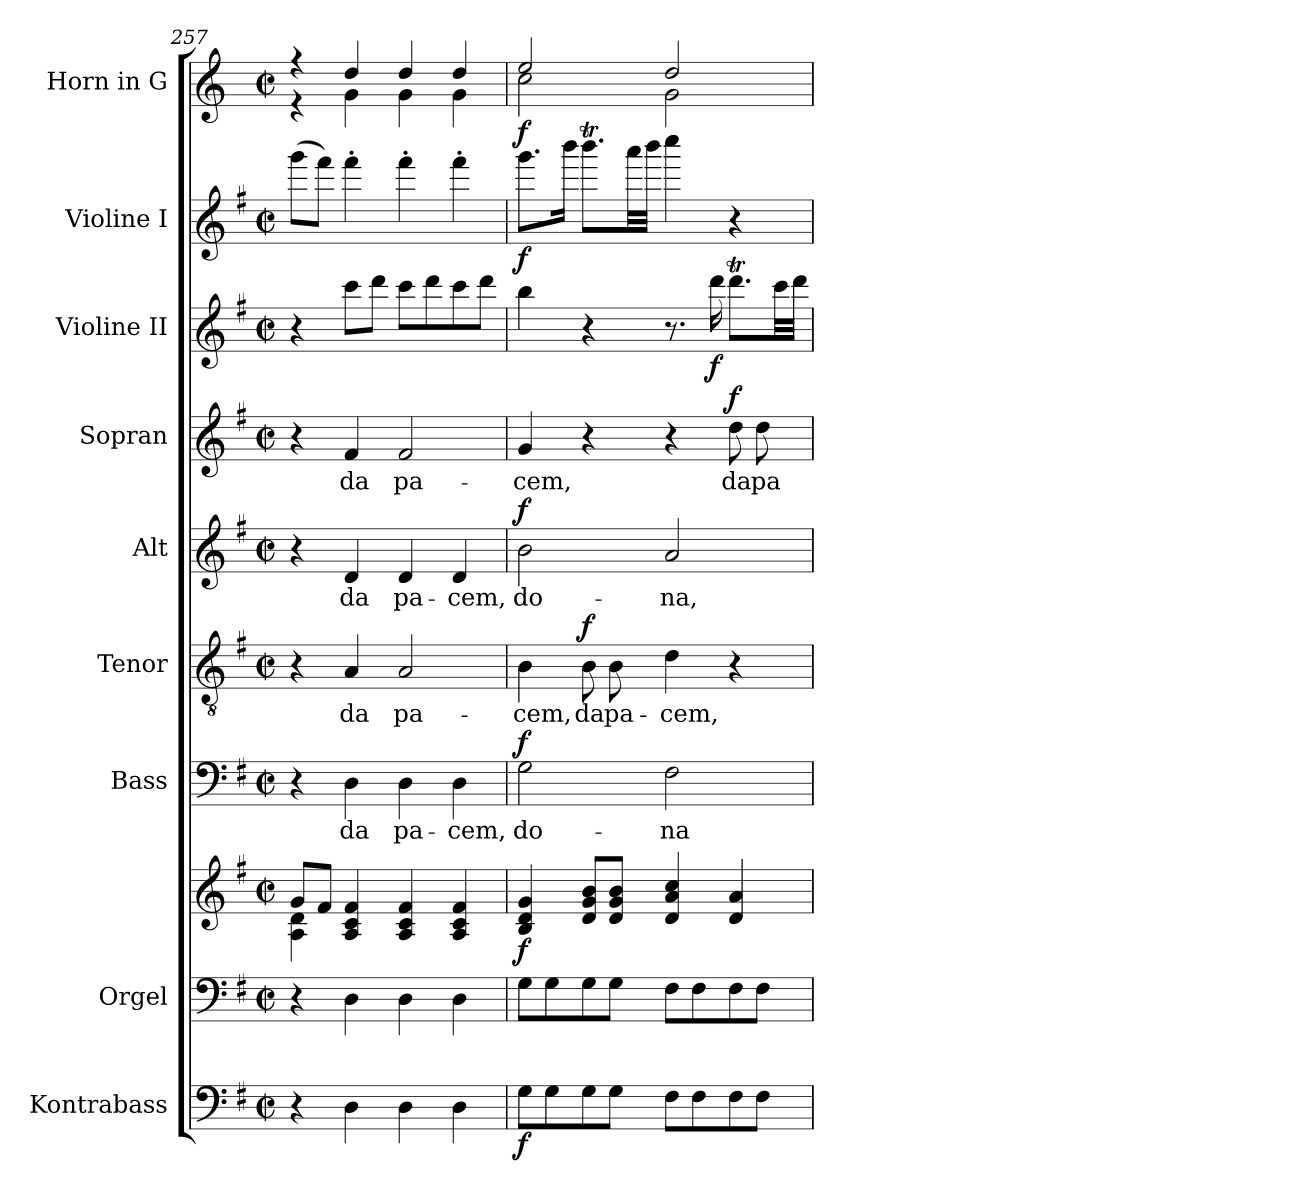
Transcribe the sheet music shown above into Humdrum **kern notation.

**kern	**dynam	**kern	**kern	**dynam	**kern	**text	**dynam	**kern	**text	**dynam	**kern	**text	**dynam	**kern	**text	**dynam	**kern	**dynam	**kern	**dynam	**kern	**dynam
*part9	*part9	*part8	*part8	*part8	*part7	*part7	*part7	*part6	*part6	*part6	*part5	*part5	*part5	*part4	*part4	*part4	*part3	*part3	*part2	*part2	*part1	*part1
*staff10	*staff10	*staff9	*staff8	*staff8/9	*staff7	*staff7	*staff7	*staff6	*staff6	*staff6	*staff5	*staff5	*staff5	*staff4	*staff4	*staff4	*staff3	*staff3	*staff2	*staff2	*staff1	*staff1
*I"Kontrabass	*	*I"Orgel	*	*	*I"Bass	*	*	*I"Tenor	*	*	*I"Alt	*	*	*I"Sopran	*	*	*I"Violine II	*	*I"Violine I	*	*I"Horn in G	*
*I'Kb.	*	*I'Org.	*	*	*I'B	*	*	*I'T	*	*	*I'A	*	*	*I'S	*	*	*I'Vl. II	*	*I'Vl. I	*	*I'Hrn.	*
*clefF4	*	*clefF4	*clefG2	*	*clefF4	*	*	*clefGv2	*	*	*clefG2	*	*	*clefG2	*	*	*clefG2	*	*clefG2	*	*clefG2	*
*ITrd7c12	*	*	*	*	*	*	*	*	*	*	*	*	*	*	*	*	*ITrd7c12	*	*ITrd7c12	*	*ITrd3c5	*
*k[f#]	*	*k[f#]	*k[f#]	*	*k[f#]	*	*	*k[f#]	*	*	*k[f#]	*	*	*k[f#]	*	*	*k[f#]	*	*k[f#]	*	*k[f#]	*
*G:	*	*G:	*G:	*	*G:	*	*	*G:	*	*	*G:	*	*	*G:	*	*	*G:	*	*G:	*	*G:	*
*M2/2	*	*M2/2	*M2/2	*	*M2/2	*	*	*M2/2	*	*	*M2/2	*	*	*M2/2	*	*	*M2/2	*	*M2/2	*	*M2/2	*
*met(c|)	*	*met(c|)	*met(c|)	*	*met(c|)	*	*	*met(c|)	*	*	*met(c|)	*	*	*met(c|)	*	*	*met(c|)	*	*met(c|)	*	*met(c|)	*
=257	=257	=257	=257	=257	=257	=257	=257	=257	=257	=257	=257	=257	=257	=257	=257	=257	=257	=257	=257	=257	=257	=257
*	*	*	*^	*	*	*	*	*	*	*	*	*	*	*	*	*	*	*	*	*	*^	*
4r	.	4r	8g/L	4A\ 4d\	.	4r	.	.	4r	.	.	4r	.	.	4r	.	.	4r	.	(>8gg\L	.	4r	4r	.
.	.	.	8f#/J	.	.	.	.	.	.	.	.	.	.	.	.	.	.	.	.	8ff#\J)	.	.	.	.
!	!	!	!	!	!	!	!LO:LY:b	!	!	!LO:LY:b	!	!	!LO:LY:b	!	!	!LO:LY:b	!	!	!	!	!	!	!	!
4DD\	.	4D\	4A/ 4c/ 4f#/	2.ryy	.	4D\	da	.	4A/	da	.	4d/	da	.	4f#/	da	.	8cc\L	.	4ff#'>\	.	4a/	4d\	.
.	.	.	.	.	.	.	.	.	.	.	.	.	.	.	.	.	.	8dd\J	.	.	.	.	.	.
!	!	!	!	!	!	!	!LO:LY:b	!	!	!LO:LY:b	!	!	!LO:LY:b	!	!	!LO:LY:b	!	!	!	!	!	!	!	!
4DD\	.	4D\	4A/ 4c/ 4f#/	.	.	4D\	pa-	.	2A/	pa-	.	4d/	pa-	.	2f#/	pa-	.	8cc\L	.	4ff#'>\	.	4a/	4d\	.
.	.	.	.	.	.	.	.	.	.	.	.	.	.	.	.	.	.	8dd\	.	.	.	.	.	.
!	!	!	!	!	!	!	!LO:LY:b	!	!	!	!	!	!LO:LY:b	!	!	!	!	!	!	!	!	!	!	!
4DD\	.	4D\	4A/ 4c/ 4f#/	.	.	4D\	-cem,	.	.	.	.	4d/	-cem,	.	.	.	.	8cc\	.	4ff#'>\	.	4a/	4d\	.
.	.	.	.	.	.	.	.	.	.	.	.	.	.	.	.	.	.	8dd\J	.	.	.	.	.	.
*	*	*	*v	*v	*	*	*	*	*	*	*	*	*	*	*	*	*	*	*	*	*	*	*	*
=258	=258	=258	=258	=258	=258	=258	=258	=258	=258	=258	=258	=258	=258	=258	=258	=258	=258	=258	=258	=258	=258	=258	=258
!	!LO:DY:b	!	!	!LO:DY:b	!	!LO:LY:b	!LO:DY:a	!	!LO:LY:b	!	!	!LO:LY:b	!LO:DY:a	!	!LO:LY:b	!	!	!	!	!LO:DY:b	!	!	!LO:DY:b
8GG\L	f	8G\L	4B/ 4d/ 4g/	f	2G\	do-	f	4B\	-cem,	.	2b\	do-	f	4g/	-cem,	.	4b\	.	8.gg\L	f	2b/	2g\	f
8GG\	.	8G\	.	.	.	.	.	.	.	.	.	.	.	.	.	.	.	.	.	.	.	.	.
.	.	.	.	.	.	.	.	.	.	.	.	.	.	.	.	.	.	.	16bb\Jk	.	.	.	.
!	!	!	!	!	!	!	!	!	!LO:LY:b	!LO:DY:a	!	!	!	!	!	!	!	!	!	!	!	!	!
8GG\	.	8G\	8d/ 8g/ 8b/L	.	.	.	.	8B\	da	f	.	.	.	4r	.	.	4r	.	8.bbt\L	.	.	.	.
!	!	!	!	!	!	!	!	!	!LO:LY:b	!	!	!	!	!	!	!	!	!	!	!	!	!	!
8GG\J	.	8G\J	8d/ 8g/ 8b/J	.	.	.	.	8B\	pa-	.	.	.	.	.	.	.	.	.	.	.	.	.	.
.	.	.	.	.	.	.	.	.	.	.	.	.	.	.	.	.	.	.	32aa\LL	.	.	.	.
.	.	.	.	.	.	.	.	.	.	.	.	.	.	.	.	.	.	.	32bb\JJJ	.	.	.	.
!	!	!	!	!	!	!LO:LY:b	!	!	!LO:LY:b	!	!	!LO:LY:b	!	!	!	!	!	!	!	!	!	!	!
8FF#\L	.	8F#\L	4d/ 4a/ 4cc/	.	2F#\	-na	.	4d\	-cem,	.	2a/	-na,	.	4r	.	.	8.r	.	4ccc\	.	2a/	2d\	.
8FF#\	.	8F#\	.	.	.	.	.	.	.	.	.	.	.	.	.	.	.	.	.	.	.	.	.
!	!	!	!	!	!	!	!	!	!	!	!	!	!	!	!	!	!	!LO:DY:b	!	!	!	!	!
.	.	.	.	.	.	.	.	.	.	.	.	.	.	.	.	.	16dd\	f	.	.	.	.	.
!	!	!	!	!	!	!	!	!	!	!	!	!	!	!	!LO:LY:b	!LO:DY:a	!	!	!	!	!	!	!
8FF#\	.	8F#\	4d/ 4a/	.	.	.	.	4r	.	.	.	.	.	8dd\	da	f	8.ddT\L	.	4r	.	.	.	.
!	!	!	!	!	!	!	!	!	!	!	!	!	!	!	!LO:LY:b	!	!	!	!	!	!	!	!
8FF#\J	.	8F#\J	.	.	.	.	.	.	.	.	.	.	.	8dd\	pa-	.	.	.	.	.	.	.	.
.	.	.	.	.	.	.	.	.	.	.	.	.	.	.	.	.	32cc\LL	.	.	.	.	.	.
.	.	.	.	.	.	.	.	.	.	.	.	.	.	.	.	.	32dd\JJJ	.	.	.	.	.	.
*	*	*	*	*	*	*	*	*	*	*	*	*	*	*	*	*	*	*	*	*	*v	*v	*
=	=	=	=	=	=	=	=	=	=	=	=	=	=	=	=	=	=	=	=	=	=	=
*-	*-	*-	*-	*-	*-	*-	*-	*-	*-	*-	*-	*-	*-	*-	*-	*-	*-	*-	*-	*-	*-	*-
